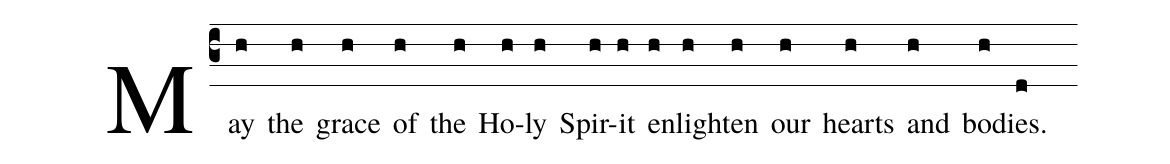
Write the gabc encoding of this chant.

%%
(c3) May(h) the(h) grace(h) of(h) the(h) Ho(h)ly(h) Spir(h)it(h) en(h)light(h)en(h) our(h) hearts(h) and(h) bo(h)dies.(d)
